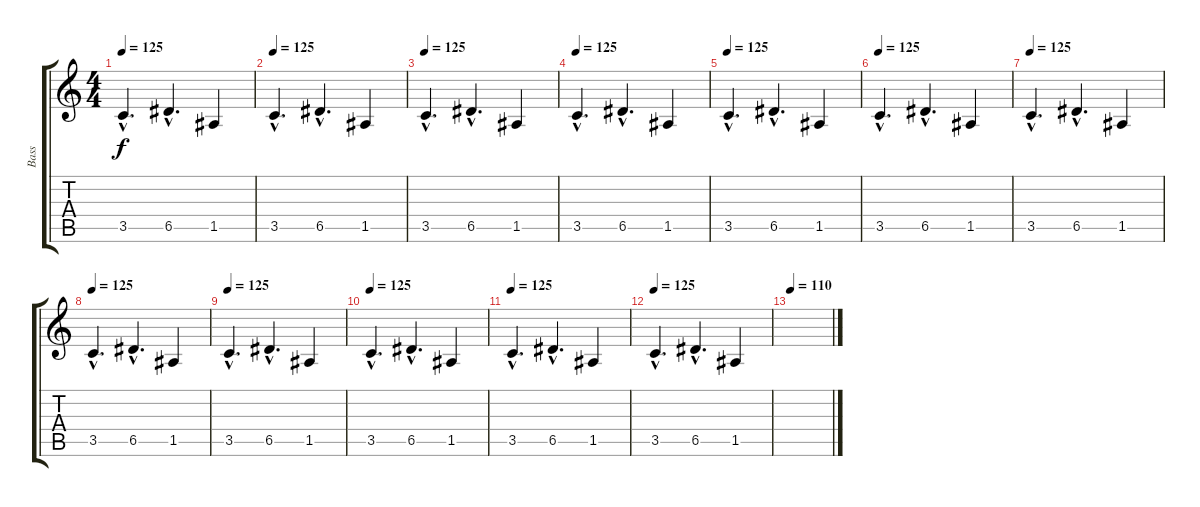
\track ("Bass" "Bass") {instrument electricbassfinger}
\staff {score tabs}
\tuning (E4 B3 G3 D3 A2 E2) {hide}
\ts (4 4)
\tempo 125
\clef g2
\ks c
3.5{hac}.4{d dy f} 6.5{hac}.4{d} 1.5.4 |
\tempo 125
3.5{hac}.4{d} 6.5{hac}.4{d} 1.5.4 |
\tempo 125
3.5{hac}.4{d} 6.5{hac}.4{d} 1.5.4 |
\tempo 125
3.5{hac}.4{d} 6.5{hac}.4{d} 1.5.4 |
\tempo 125
3.5{hac}.4{d} 6.5{hac}.4{d} 1.5.4 |
\tempo 125
3.5{hac}.4{d} 6.5{hac}.4{d} 1.5.4 |
\tempo 125
3.5{hac}.4{d} 6.5{hac}.4{d} 1.5.4 |
\tempo 125
3.5{hac}.4{d} 6.5{hac}.4{d} 1.5.4 |
\tempo 125
3.5{hac}.4{d} 6.5{hac}.4{d} 1.5.4 |
\tempo 125
3.5{hac}.4{d} 6.5{hac}.4{d} 1.5.4 |
\tempo 125
3.5{hac}.4{d} 6.5{hac}.4{d} 1.5.4 |
\tempo 125
3.5{hac}.4{d} 6.5{hac}.4{d} 1.5.4 |
\tempo 110
